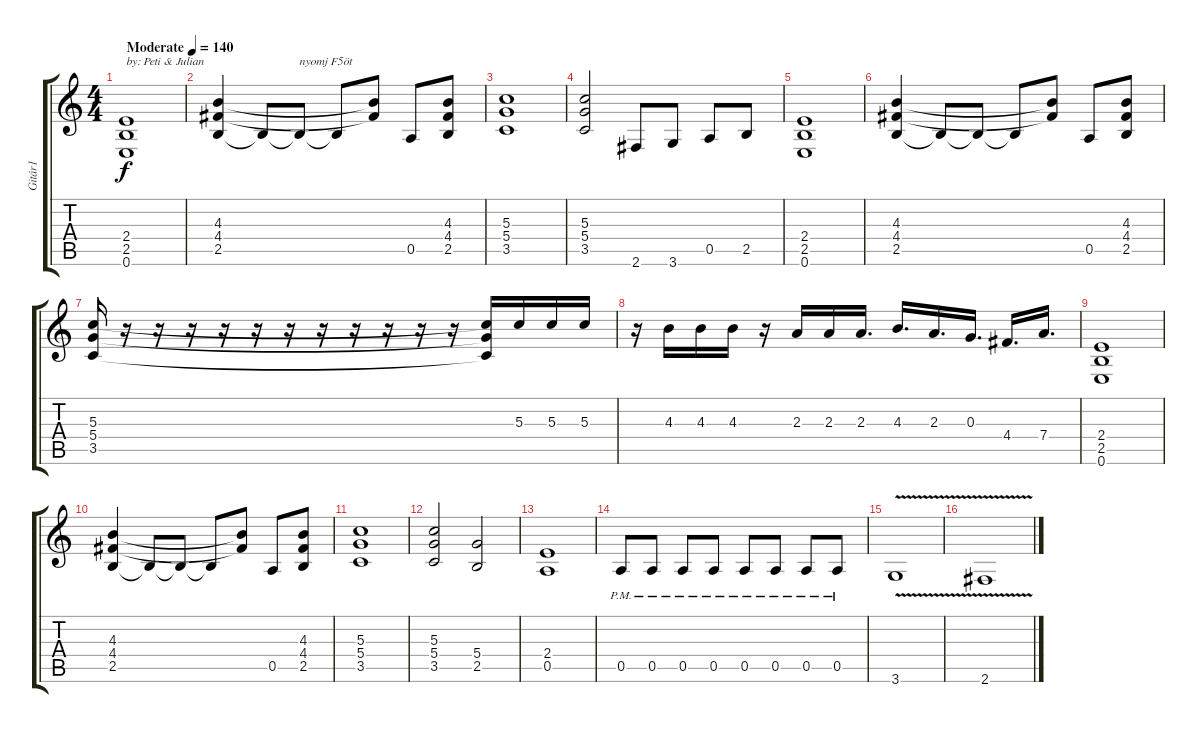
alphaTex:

\track ("Gitár1" "Gitár1") {instrument overdrivenguitar}
\staff {score tabs}
\tuning (E4 B3 G3 D3 A2 E2) {hide}
\ts (4 4)
\tempo (140 "Moderate")
\clef g2
\ks c
(2.4 2.5 0.6).1{txt "by: Peti & Julian" dy f instrument overdrivenguitar} |
(4.3 4.4 2.5).4 2.5{t}.8 2.5{t}.8{txt "nyomj F5öt"} 2.5{t}.8 (4.3{t} 4.4{t}).8 0.5.8 (4.3 4.4 2.5).8 |
(5.3 5.4 3.5).1 |
(5.3 5.4 3.5).2 2.6.8 3.6.8 0.5.8 2.5.8 |
(2.4 2.5 0.6).1 |
(4.3 4.4 2.5).4 2.5{t}.8 2.5{t}.8 2.5{t}.8 (4.3{t} 4.4{t}).8 0.5.8 (4.3 4.4 2.5).8 |
(5.3 5.4 3.5).16 r.16 r.16 r.16 r.16 r.16 r.16 r.16 r.16 r.16 r.16 r.16 (5.3{t} 5.4{t} 3.5{t}).16 5.3.16 5.3.16 5.3.16 |
r.16 4.3.16 4.3.16 4.3.16 r.16 2.3.16 2.3.16 2.3.16{d} 4.3.16{d} 2.3.16{d} 0.3.16{d} 4.4.16{d} 7.4.16{d} |
(2.4 2.5 0.6).1 |
(4.3 4.4 2.5).4 2.5{t}.8 2.5{t}.8 2.5{t}.8 (4.3{t} 4.4{t}).8 0.5.8 (4.3 4.4 2.5).8 |
(5.3 5.4 3.5).1 |
(5.3 5.4 3.5).2 (5.4 2.5).2 |
(2.4 0.5).1 |
0.5{pm}.8 0.5{pm}.8 0.5{pm}.8 0.5{pm}.8 0.5{pm}.8 0.5{pm}.8 0.5{pm}.8 0.5{pm}.8 |
3.6{v}.1 |
2.6{v}.1
